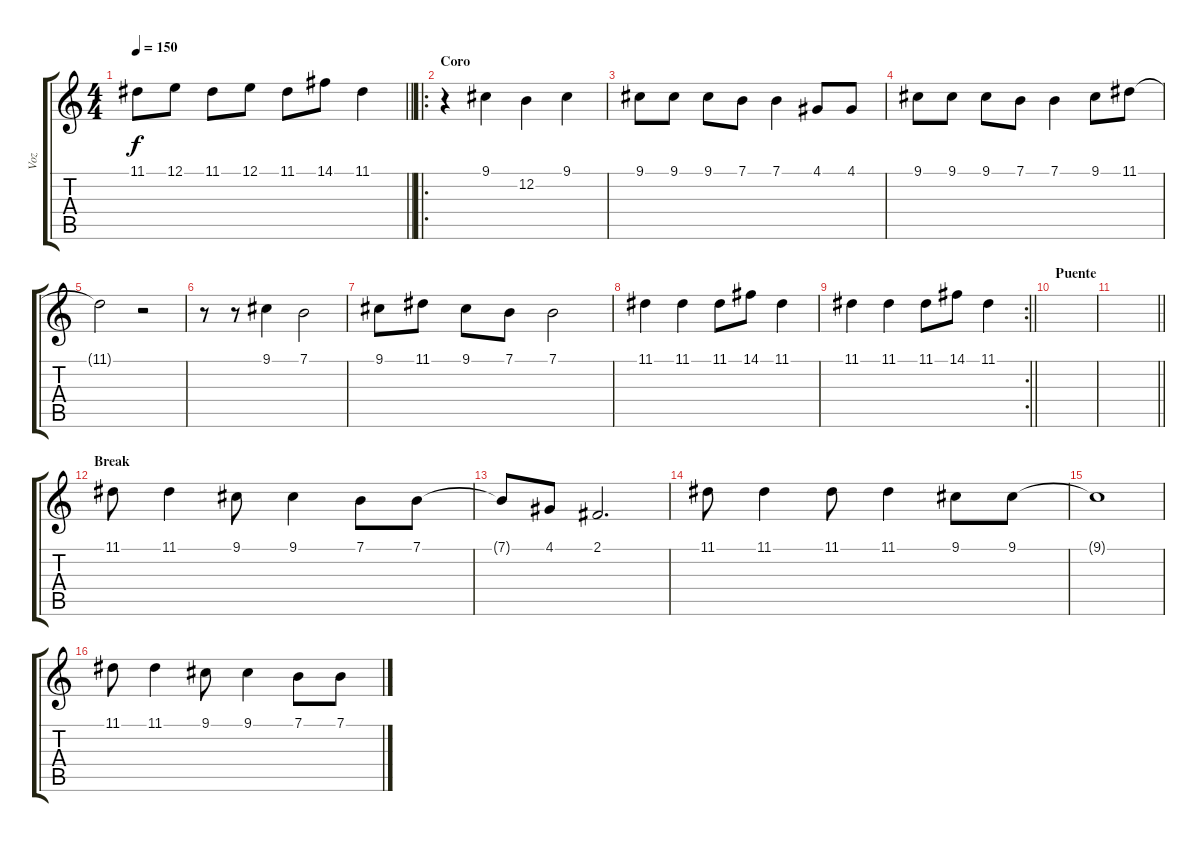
\track ("Voz" "Voz") {instrument lead2sawtooth}
\staff {score tabs}
\tuning (E4 B3 G3 D3 A2 E2) {hide}
\ts (4 4)
\tempo 150
\clef g2
\barLineRight lightlight
\ks c
11.1.8{dy f} 12.1.8 11.1.8 12.1.8 11.1.8 14.1.8 11.1.4 |
\ro
\section ("" "Coro")
r.4 9.1.4 12.2.4 9.1.4 |
9.1.8 9.1.8 9.1.8 7.1.8 7.1.4 4.1.8 4.1.8 |
9.1.8 9.1.8 9.1.8 7.1.8 7.1.4 9.1.8 11.1.8 |
11.1{t}.2 r.2 |
r.8 r.8 9.1.4 7.1.2 |
9.1.8 11.1.8 9.1.8 7.1.8 7.1.2 |
11.1.4 11.1.4 11.1.8 14.1.8 11.1.4 |
\rc 2
\barLineRight lightlight
11.1.4 11.1.4 11.1.8 14.1.8 11.1.4 |
\section ("" "Puente")
|
\barLineRight lightlight
|
\section ("" "Break")
11.1.8 11.1.4 9.1.8 9.1.4 7.1.8 7.1.8 |
7.1{t}.8 4.1.8 2.1.2{d} |
11.1.8 11.1.4 11.1.8 11.1.4 9.1.8 9.1.8 |
9.1{t}.1 |
11.1.8 11.1.4 9.1.8 9.1.4 7.1.8 7.1.8
